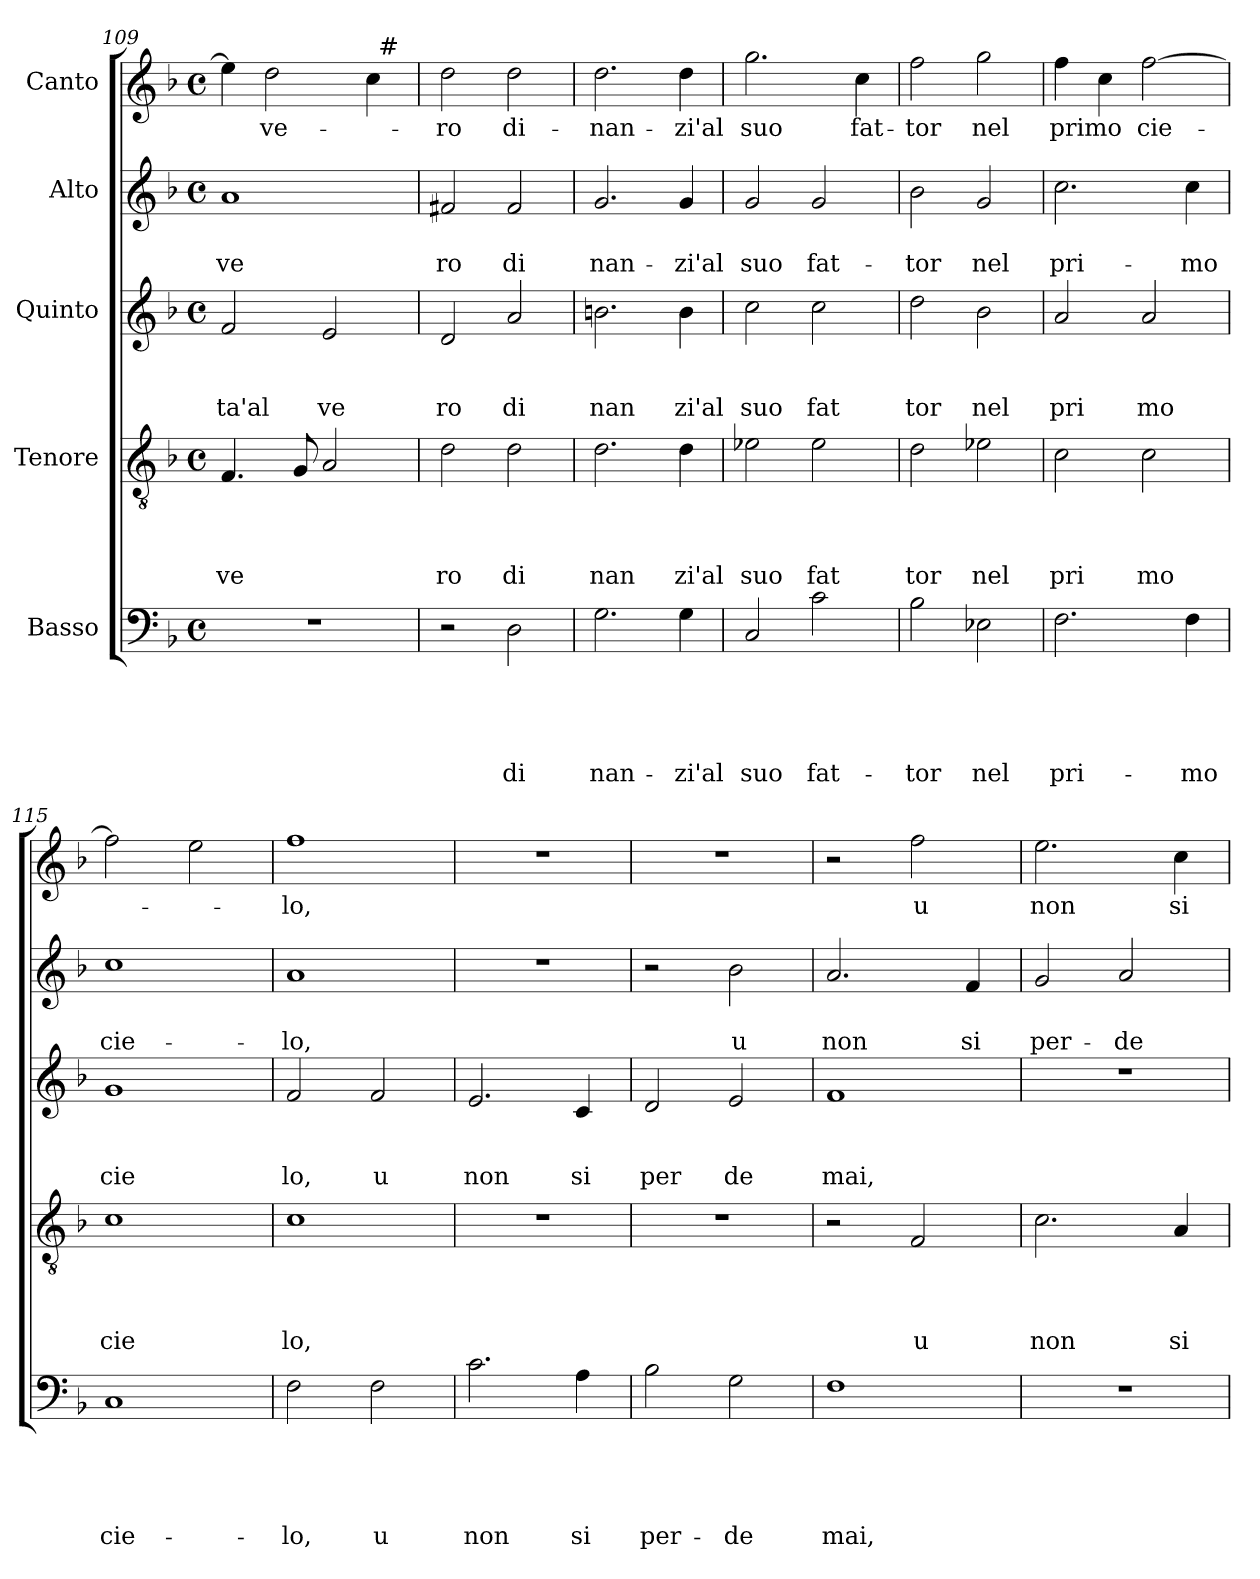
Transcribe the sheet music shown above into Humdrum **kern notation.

**kern	**text	**text	**text	**text	**text	**kern	**text	**text	**text	**text	**kern	**text	**text	**text	**kern	**text	**text	**kern	**text
*part5	*part5	*part5	*part5	*part5	*part5	*part4	*part4	*part4	*part4	*part4	*part3	*part3	*part3	*part3	*part2	*part2	*part2	*part1	*part1
*staff5	*staff5	*staff5	*staff5	*staff5	*staff5	*staff4	*staff4	*staff4	*staff4	*staff4	*staff3	*staff3	*staff3	*staff3	*staff2	*staff2	*staff2	*staff1	*staff1
*I"Basso	*	*	*	*	*	*I"Tenore	*	*	*	*	*I"Quinto	*	*	*	*I"Alto	*	*	*I"Canto	*
*clefF4	*	*	*	*	*	*clefGv2	*	*	*	*	*clefG2	*	*	*	*clefG2	*	*	*clefG2	*
*k[b-]	*	*	*	*	*	*k[b-]	*	*	*	*	*k[b-]	*	*	*	*k[b-]	*	*	*k[b-]	*
*F:	*	*	*	*	*	*F:	*	*	*	*	*F:	*	*	*	*F:	*	*	*F:	*
*M4/4	*	*	*	*	*	*M4/4	*	*	*	*	*M4/4	*	*	*	*M4/4	*	*	*M4/4	*
*met(c)	*	*	*	*	*	*met(c)	*	*	*	*	*met(c)	*	*	*	*met(c)	*	*	*met(c)	*
=109	=109	=109	=109	=109	=109	=109	=109	=109	=109	=109	=109	=109	=109	=109	=109	=109	=109	=109	=109
!	!	!	!	!	!	!	!	!	!	!LO:LY:b	!	!	!	!LO:LY:b	!	!	!LO:LY:b	!	!
*	*	*	*	*	*	*	*	*	*	*	*	*	*	*	*	*	*	*^	*
1r	.	.	.	.	.	4.F/	.	.	.	ve	2f/	.	.	ta'al	1a	.	ve	4ee\]	2ryy	.
!	!	!	!	!	!	!	!	!	!	!	!	!	!	!	!	!	!	!	!	!LO:LY:b
.	.	.	.	.	.	.	.	.	.	.	.	.	.	.	.	.	.	2dd\	.	ve-
.	.	.	.	.	.	8G/	.	.	.	.	.	.	.	.	.	.	.	.	.	.
!	!	!	!	!	!	!	!	!	!	!	!	!	!	!LO:LY:b	!	!	!	!	!	!
.	.	.	.	.	.	2A/	.	.	.	.	2e/	.	.	ve	.	.	.	.	4ryy	.
.	.	.	.	.	.	.	.	.	.	.	.	.	.	.	.	.	.	4cc\	32ryy	.
!	!	!	!	!	!	!	!	!	!	!	!	!	!	!	!	!	!	!	!LO:TX:a:t=#	!
.	.	.	.	.	.	.	.	.	.	.	.	.	.	.	.	.	.	.	8..ryy	.
=110	=110	=110	=110	=110	=110	=110	=110	=110	=110	=110	=110	=110	=110	=110	=110	=110	=110	=110	=110	=110
!	!	!	!	!	!	!	!	!	!	!LO:LY:b	!	!	!	!LO:LY:b	!	!	!LO:LY:b	!	!	!LO:LY:b
*	*	*	*	*	*	*	*	*	*	*	*	*	*	*	*	*	*	*v	*v	*
2r	.	.	.	.	.	2d\	.	.	.	ro	2d/	.	.	ro	2f#X/	.	ro	2dd\	-ro
!	!	!	!	!	!LO:LY:b	!	!	!	!	!LO:LY:b	!	!	!	!LO:LY:b	!	!	!LO:LY:b	!	!LO:LY:b
2D\	.	.	.	.	di	2d\	.	.	.	di	2a/	.	.	di	2f#/	.	di	2dd\	di-
!!LO:LB:g=z
=111	=111	=111	=111	=111	=111	=111	=111	=111	=111	=111	=111	=111	=111	=111	=111	=111	=111	=111	=111
!	!	!	!	!	!LO:LY:b	!	!	!	!	!LO:LY:b	!	!	!	!LO:LY:b	!	!	!LO:LY:b	!	!LO:LY:b
2.G\	.	.	.	.	nan-	2.d\	.	.	.	nan	2.bn\	.	.	nan	2.g/	.	nan-	2.dd\	-nan-
!	!	!	!	!	!LO:LY:b	!	!	!	!	!LO:LY:b	!	!	!	!LO:LY:b	!	!	!LO:LY:b	!	!LO:LY:b
4G\	.	.	.	.	-zi'al	4d\	.	.	.	zi'al	4b\	.	.	zi'al	4g/	.	-zi'al	4dd\	-zi'al
=112	=112	=112	=112	=112	=112	=112	=112	=112	=112	=112	=112	=112	=112	=112	=112	=112	=112	=112	=112
!	!	!	!	!	!LO:LY:b	!	!	!	!	!LO:LY:b	!	!	!	!LO:LY:b	!	!	!LO:LY:b	!	!LO:LY:b
2C/	.	.	.	.	suo	2e-X\	.	.	.	suo	2cc\	.	.	suo	2g/	.	suo	2.gg\	suo
!	!	!	!	!	!LO:LY:b	!	!	!	!	!LO:LY:b	!	!	!	!LO:LY:b	!	!	!LO:LY:b	!	!
2c\	.	.	.	.	fat-	2e-\	.	.	.	fat	2cc\	.	.	fat	2g/	.	fat-	.	.
!	!	!	!	!	!	!	!	!	!	!	!	!	!	!	!	!	!	!	!LO:LY:b
.	.	.	.	.	.	.	.	.	.	.	.	.	.	.	.	.	.	4cc\	fat-
=113	=113	=113	=113	=113	=113	=113	=113	=113	=113	=113	=113	=113	=113	=113	=113	=113	=113	=113	=113
!	!	!	!	!	!LO:LY:b	!	!	!	!	!LO:LY:b	!	!	!	!LO:LY:b	!	!	!LO:LY:b	!	!LO:LY:b
2B-\	.	.	.	.	-tor	2d\	.	.	.	tor	2dd\	.	.	tor	2b-\	.	-tor	2ff\	-tor
!	!	!	!	!	!LO:LY:b	!	!	!	!	!LO:LY:b	!	!	!	!LO:LY:b	!	!	!LO:LY:b	!	!LO:LY:b
2E-X\	.	.	.	.	nel	2e-X\	.	.	.	nel	2b-\	.	.	nel	2g/	.	nel	2gg\	nel
=114	=114	=114	=114	=114	=114	=114	=114	=114	=114	=114	=114	=114	=114	=114	=114	=114	=114	=114	=114
!	!	!	!	!	!LO:LY:b	!	!	!	!	!LO:LY:b	!	!	!	!LO:LY:b	!	!	!LO:LY:b	!	!LO:LY:b
2.F\	.	.	.	.	pri-	2c\	.	.	.	pri	2a/	.	.	pri	2.cc\	.	pri-	4ff\	primo
.	.	.	.	.	.	.	.	.	.	.	.	.	.	.	.	.	.	4cc\	.
!	!	!	!	!	!	!	!	!	!	!LO:LY:b	!	!	!	!LO:LY:b	!	!	!	!	!LO:LY:b
.	.	.	.	.	.	2c\	.	.	.	mo	2a/	.	.	mo	.	.	.	[>2ff\	cie-
!	!	!	!	!	!LO:LY:b	!	!	!	!	!	!	!	!	!	!	!	!LO:LY:b	!	!
4F\	.	.	.	.	-mo	.	.	.	.	.	.	.	.	.	4cc\	.	-mo	.	.
=115	=115	=115	=115	=115	=115	=115	=115	=115	=115	=115	=115	=115	=115	=115	=115	=115	=115	=115	=115
!	!	!	!	!	!LO:LY:b	!	!	!	!	!LO:LY:b	!	!	!	!LO:LY:b	!	!	!LO:LY:b	!	!
1C	.	.	.	.	cie-	1c	.	.	.	cie	1g	.	.	cie	1cc	.	cie-	2ff\]	.
.	.	.	.	.	.	.	.	.	.	.	.	.	.	.	.	.	.	2ee\	.
=116	=116	=116	=116	=116	=116	=116	=116	=116	=116	=116	=116	=116	=116	=116	=116	=116	=116	=116	=116
!	!	!	!	!	!LO:LY:b	!	!	!	!	!LO:LY:b	!	!	!	!LO:LY:b	!	!	!LO:LY:b	!	!LO:LY:b
2F\	.	.	.	.	-lo,	1c	.	.	.	lo,	2f/	.	.	lo,	1a	.	-lo,	1ff	-lo,
!	!	!	!	!	!LO:LY:b	!	!	!	!	!	!	!	!	!LO:LY:b	!	!	!	!	!
2F\	.	.	.	.	u	.	.	.	.	.	2f/	.	.	u	.	.	.	.	.
=117	=117	=117	=117	=117	=117	=117	=117	=117	=117	=117	=117	=117	=117	=117	=117	=117	=117	=117	=117
!	!	!	!	!	!LO:LY:b	!	!	!	!	!	!	!	!	!LO:LY:b	!	!	!	!	!
2.c\	.	.	.	.	non	1r	.	.	.	.	2.e/	.	.	non	1r	.	.	1r	.
!	!	!	!	!	!LO:LY:b	!	!	!	!	!	!	!	!	!LO:LY:b	!	!	!	!	!
4A\	.	.	.	.	si	.	.	.	.	.	4c/	.	.	si	.	.	.	.	.
=118	=118	=118	=118	=118	=118	=118	=118	=118	=118	=118	=118	=118	=118	=118	=118	=118	=118	=118	=118
!	!	!	!	!	!LO:LY:b	!	!	!	!	!	!	!	!	!LO:LY:b	!	!	!	!	!
2B-\	.	.	.	.	per-	1r	.	.	.	.	2d/	.	.	per	2r	.	.	1r	.
!	!	!	!	!	!LO:LY:b	!	!	!	!	!	!	!	!	!LO:LY:b	!	!	!LO:LY:b	!	!
2G\	.	.	.	.	-de	.	.	.	.	.	2e/	.	.	de	2b-\	.	u	.	.
=119	=119	=119	=119	=119	=119	=119	=119	=119	=119	=119	=119	=119	=119	=119	=119	=119	=119	=119	=119
!	!	!	!	!	!LO:LY:b	!	!	!	!	!	!	!	!	!LO:LY:b	!	!	!LO:LY:b	!	!
1F	.	.	.	.	mai,	2r	.	.	.	.	1f	.	.	mai,	2.a/	.	non	2r	.
!	!	!	!	!	!	!	!	!	!	!LO:LY:b	!	!	!	!	!	!	!	!	!LO:LY:b
.	.	.	.	.	.	2F/	.	.	.	u	.	.	.	.	.	.	.	2ff\	u
!	!	!	!	!	!	!	!	!	!	!	!	!	!	!	!	!	!LO:LY:b	!	!
.	.	.	.	.	.	.	.	.	.	.	.	.	.	.	4f/	.	si	.	.
=120	=120	=120	=120	=120	=120	=120	=120	=120	=120	=120	=120	=120	=120	=120	=120	=120	=120	=120	=120
!	!	!	!	!	!	!	!	!	!	!LO:LY:b	!	!	!	!	!	!	!LO:LY:b	!	!LO:LY:b
1r	.	.	.	.	.	2.c\	.	.	.	non	1r	.	.	.	2g/	.	per-	2.ee\	non
!	!	!	!	!	!	!	!	!	!	!	!	!	!	!	!	!	!LO:LY:b	!	!
.	.	.	.	.	.	.	.	.	.	.	.	.	.	.	2a/	.	-de	.	.
!	!	!	!	!	!	!	!	!	!	!LO:LY:b	!	!	!	!	!	!	!	!	!LO:LY:b
.	.	.	.	.	.	4A/	.	.	.	si	.	.	.	.	.	.	.	4cc\	si
=	=	=	=	=	=	=	=	=	=	=	=	=	=	=	=	=	=	=	=
*-	*-	*-	*-	*-	*-	*-	*-	*-	*-	*-	*-	*-	*-	*-	*-	*-	*-	*-	*-
